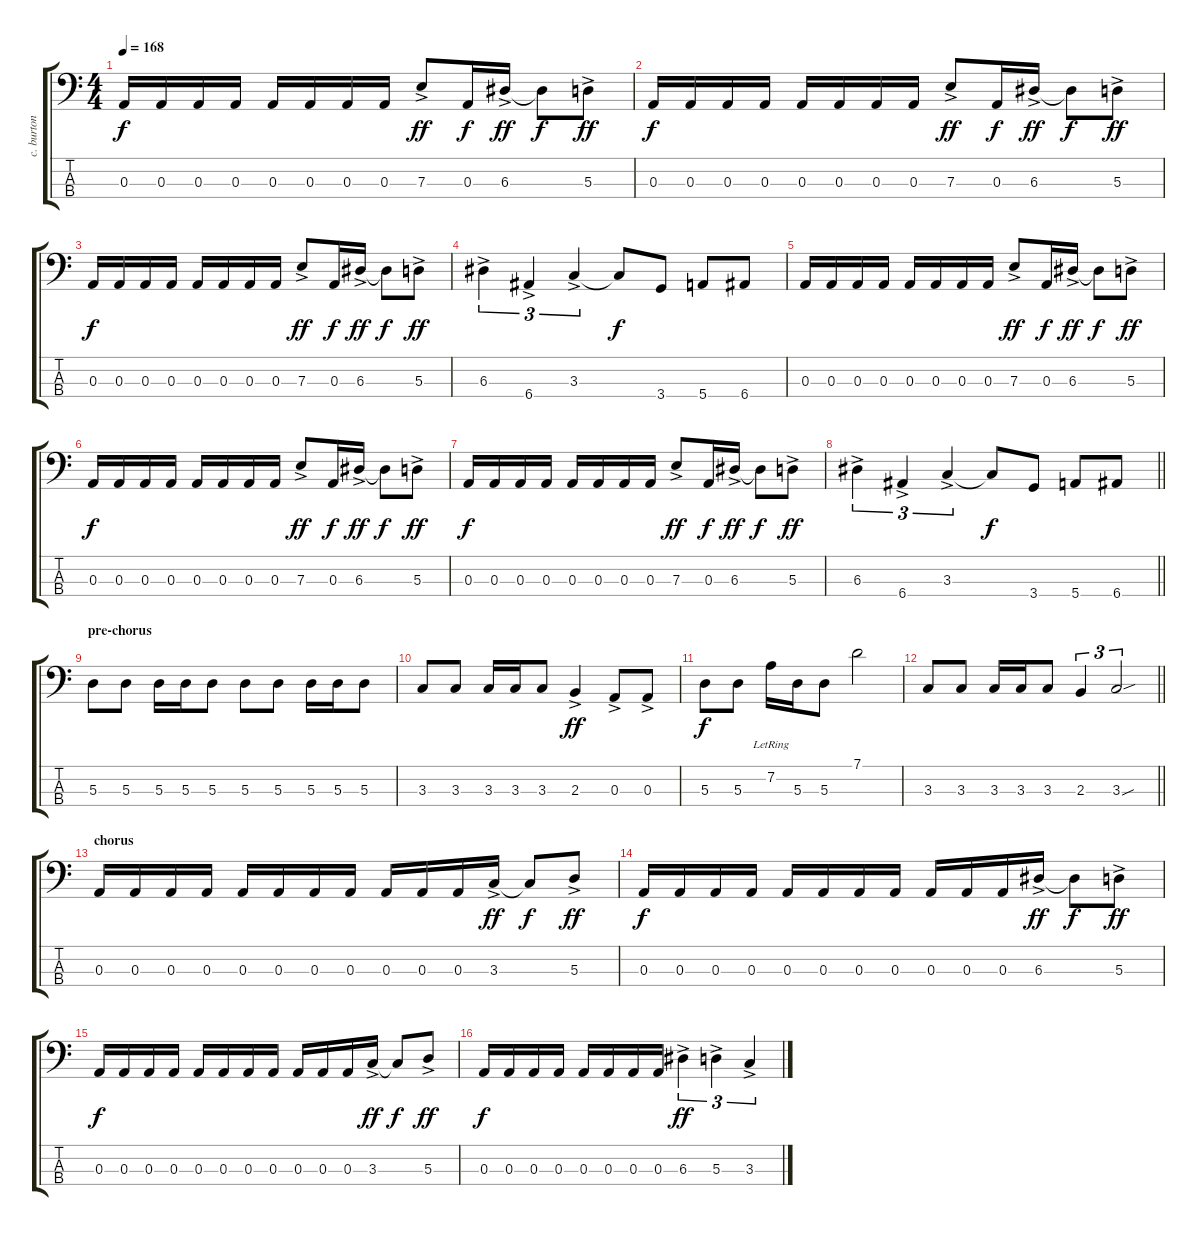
\track ("c. burton - bass" "c. burton ") {instrument electricbassfinger}
\staff {score tabs}
\tuning (G2 D2 A1 E1) {hide}
\ts (4 4)
\tempo 168
\clef f4
\ks c
0.3.16{dy f} 0.3.16 0.3.16 0.3.16 0.3.16 0.3.16 0.3.16 0.3.16 7.3{ac}.8{dy ff} 0.3.16{dy f} 6.3{ac}.16{dy ff} 6.3{t}.8{dy f} 5.3{ac}.8{dy ff} |
0.3.16{dy f} 0.3.16 0.3.16 0.3.16 0.3.16 0.3.16 0.3.16 0.3.16 7.3{ac}.8{dy ff} 0.3.16{dy f} 6.3{ac}.16{dy ff} 6.3{t}.8{dy f} 5.3{ac}.8{dy ff} |
0.3.16{dy f} 0.3.16 0.3.16 0.3.16 0.3.16 0.3.16 0.3.16 0.3.16 7.3{ac}.8{dy ff} 0.3.16{dy f} 6.3{ac}.16{dy ff} 6.3{t}.8{dy f} 5.3{ac}.8{dy ff} |
6.3{ac}.4{tu (3 2)} 6.4{ac}.4{tu (3 2)} 3.3{ac}.4{tu (3 2)} 3.3{t}.8{dy f} 3.4.8 5.4.8 6.4.8 |
0.3.16 0.3.16 0.3.16 0.3.16 0.3.16 0.3.16 0.3.16 0.3.16 7.3{ac}.8{dy ff} 0.3.16{dy f} 6.3{ac}.16{dy ff} 6.3{t}.8{dy f} 5.3{ac}.8{dy ff} |
0.3.16{dy f} 0.3.16 0.3.16 0.3.16 0.3.16 0.3.16 0.3.16 0.3.16 7.3{ac}.8{dy ff} 0.3.16{dy f} 6.3{ac}.16{dy ff} 6.3{t}.8{dy f} 5.3{ac}.8{dy ff} |
0.3.16{dy f} 0.3.16 0.3.16 0.3.16 0.3.16 0.3.16 0.3.16 0.3.16 7.3{ac}.8{dy ff} 0.3.16{dy f} 6.3{ac}.16{dy ff} 6.3{t}.8{dy f} 5.3{ac}.8{dy ff} |
\barLineRight lightlight
6.3{ac}.4{tu (3 2)} 6.4{ac}.4{tu (3 2)} 3.3{ac}.4{tu (3 2)} 3.3{t}.8{dy f} 3.4.8 5.4.8 6.4.8 |
\section ("" "pre-chorus")
5.3.8 5.3.8 5.3.16 5.3.16 5.3.8 5.3.8 5.3.8 5.3.16 5.3.16 5.3.8 |
3.3.8 3.3.8 3.3.16 3.3.16 3.3.8 2.3{ac}.4{dy ff} 0.3{ac}.8 0.3{ac}.8 |
5.3.8{dy f} 5.3.8 7.2{lr}.16 5.3.16 5.3.8 7.1.2 |
\barLineRight lightlight
3.3.8 3.3.8 3.3.16 3.3.16 3.3.8 2.3.4{tu (3 2)} 3.3{sou}.2{tu (3 2)} |
\section ("" "chorus")
0.3.16 0.3.16 0.3.16 0.3.16 0.3.16 0.3.16 0.3.16 0.3.16 0.3.16 0.3.16 0.3.16 3.3{ac}.16{dy ff} 3.3{t}.8{dy f} 5.3{ac}.8{dy ff} |
0.3.16{dy f} 0.3.16 0.3.16 0.3.16 0.3.16 0.3.16 0.3.16 0.3.16 0.3.16 0.3.16 0.3.16 6.3{ac}.16{dy ff} 6.3{t}.8{dy f} 5.3{ac}.8{dy ff} |
0.3.16{dy f} 0.3.16 0.3.16 0.3.16 0.3.16 0.3.16 0.3.16 0.3.16 0.3.16 0.3.16 0.3.16 3.3{ac}.16{dy ff} 3.3{t}.8{dy f} 5.3{ac}.8{dy ff} |
0.3.16{dy f} 0.3.16 0.3.16 0.3.16 0.3.16 0.3.16 0.3.16 0.3.16 6.3{ac}.4{tu (3 2) dy ff} 5.3{ac}.4{tu (3 2)} 3.3{ac}.4{tu (3 2)}
